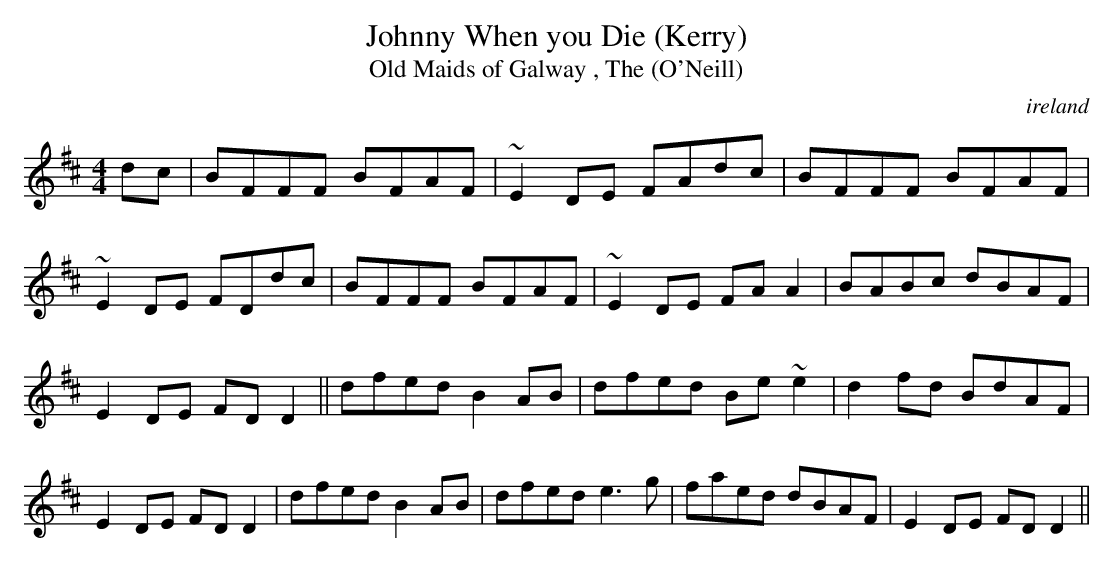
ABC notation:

X:1
T:Johnny When you Die (Kerry)
T:Old Maids of Galway , The (O'Neill)
O:ireland
M:4/4
L:1/8
K:D
dc|BFFF BFAF|~E2DE FAdc|BFFF BFAF|~E2DE FDdc|\
BFFF BFAF|~E2DE FAA2|BABc dBAF|E2DE FDD2||\
dfed B2AB|dfed Be~e2|d2fd BdAF|E2DE FDD2|\
dfed B2AB|dfed e3g|faed dBAF|E2DE FDD2||
